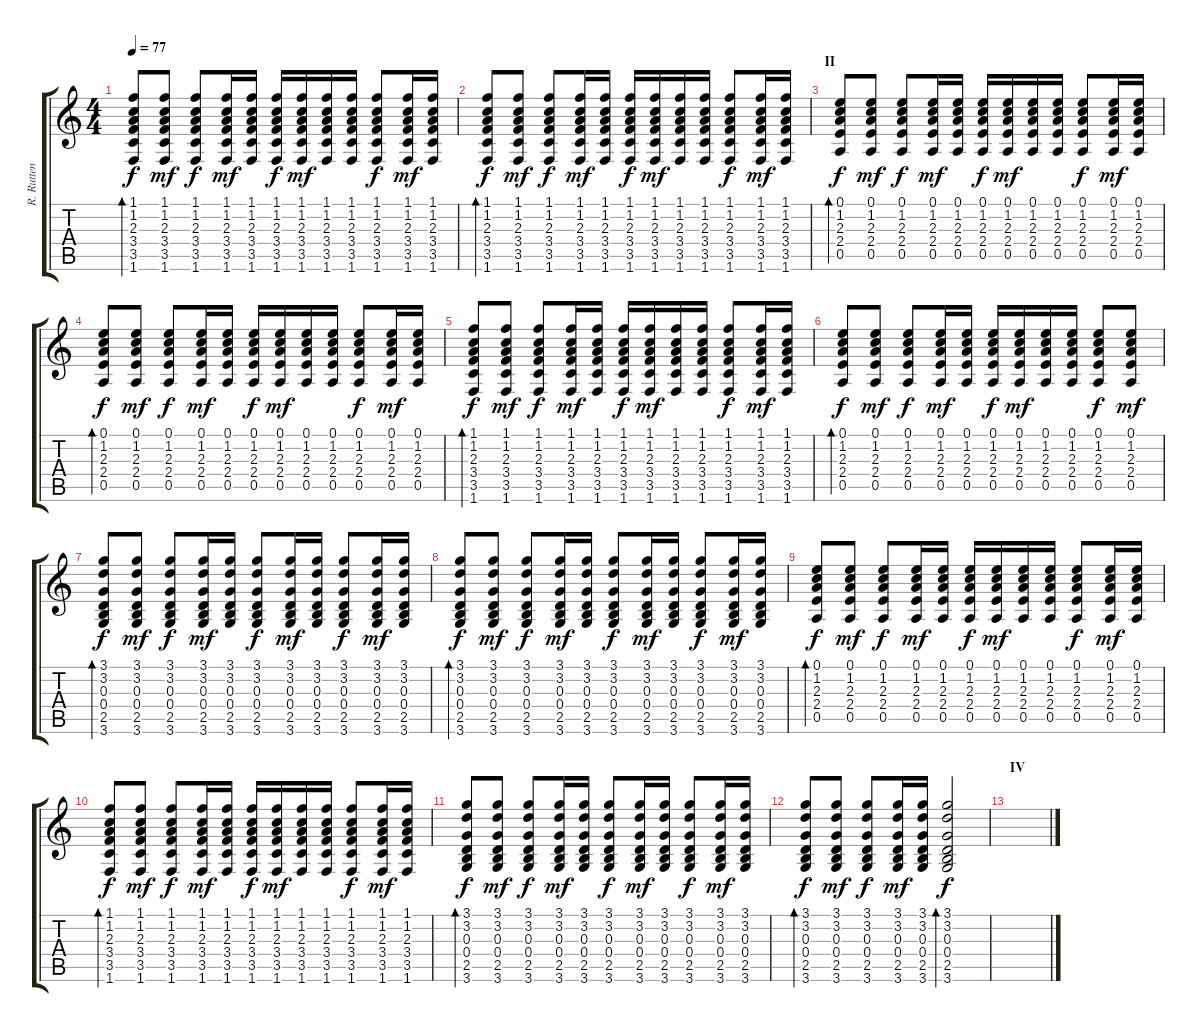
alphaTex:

\track ("R. Rutten" "R. Rutten") {instrument acousticguitarsteel}
\staff {score tabs}
\tuning (E4 B3 G3 D3 A2 E2) {hide}
\ts (4 4)
\tempo 77
\clef g2
\ks c
(1.1 1.2 2.3 3.4 3.5 1.6).8{bd 60 dy f} (1.1 1.2 2.3 3.4 3.5 1.6).8{dy mf} (1.1 1.2 2.3 3.4 3.5 1.6).8{dy f} (1.1 1.2 2.3 3.4 3.5 1.6).16{dy mf} (1.1 1.2 2.3 3.4 3.5 1.6).16 (1.1 1.2 2.3 3.4 3.5 1.6).16{dy f} (1.1 1.2 2.3 3.4 3.5 1.6).16{dy mf} (1.1 1.2 2.3 3.4 3.5 1.6).16 (1.1 1.2 2.3 3.4 3.5 1.6).16 (1.1 1.2 2.3 3.4 3.5 1.6).8{dy f} (1.1 1.2 2.3 3.4 3.5 1.6).16{dy mf} (1.1 1.2 2.3 3.4 3.5 1.6).16 |
(1.1 1.2 2.3 3.4 3.5 1.6).8{bd 60 dy f} (1.1 1.2 2.3 3.4 3.5 1.6).8{dy mf} (1.1 1.2 2.3 3.4 3.5 1.6).8{dy f} (1.1 1.2 2.3 3.4 3.5 1.6).16{dy mf} (1.1 1.2 2.3 3.4 3.5 1.6).16 (1.1 1.2 2.3 3.4 3.5 1.6).16{dy f} (1.1 1.2 2.3 3.4 3.5 1.6).16{dy mf} (1.1 1.2 2.3 3.4 3.5 1.6).16 (1.1 1.2 2.3 3.4 3.5 1.6).16 (1.1 1.2 2.3 3.4 3.5 1.6).8{dy f} (1.1 1.2 2.3 3.4 3.5 1.6).16{dy mf} (1.1 1.2 2.3 3.4 3.5 1.6).16 |
\section ("" "II")
(0.1 1.2 2.3 2.4 0.5).8{bd 60 dy f} (0.1 1.2 2.3 2.4 0.5).8{dy mf} (0.1 1.2 2.3 2.4 0.5).8{dy f} (0.1 1.2 2.3 2.4 0.5).16{dy mf} (0.1 1.2 2.3 2.4 0.5).16 (0.1 1.2 2.3 2.4 0.5).16{dy f} (0.1 1.2 2.3 2.4 0.5).16{dy mf} (0.1 1.2 2.3 2.4 0.5).16 (0.1 1.2 2.3 2.4 0.5).16 (0.1 1.2 2.3 2.4 0.5).8{dy f} (0.1 1.2 2.3 2.4 0.5).16{dy mf} (0.1 1.2 2.3 2.4 0.5).16 |
(0.1 1.2 2.3 2.4 0.5).8{bd 60 dy f} (0.1 1.2 2.3 2.4 0.5).8{dy mf} (0.1 1.2 2.3 2.4 0.5).8{dy f} (0.1 1.2 2.3 2.4 0.5).16{dy mf} (0.1 1.2 2.3 2.4 0.5).16 (0.1 1.2 2.3 2.4 0.5).16{dy f} (0.1 1.2 2.3 2.4 0.5).16{dy mf} (0.1 1.2 2.3 2.4 0.5).16 (0.1 1.2 2.3 2.4 0.5).16 (0.1 1.2 2.3 2.4 0.5).8{dy f} (0.1 1.2 2.3 2.4 0.5).16{dy mf} (0.1 1.2 2.3 2.4 0.5).16 |
(1.1 1.2 2.3 3.4 3.5 1.6).8{bd 60 dy f} (1.1 1.2 2.3 3.4 3.5 1.6).8{dy mf} (1.1 1.2 2.3 3.4 3.5 1.6).8{dy f} (1.1 1.2 2.3 3.4 3.5 1.6).16{dy mf} (1.1 1.2 2.3 3.4 3.5 1.6).16 (1.1 1.2 2.3 3.4 3.5 1.6).16{dy f} (1.1 1.2 2.3 3.4 3.5 1.6).16{dy mf} (1.1 1.2 2.3 3.4 3.5 1.6).16 (1.1 1.2 2.3 3.4 3.5 1.6).16 (1.1 1.2 2.3 3.4 3.5 1.6).8{dy f} (1.1 1.2 2.3 3.4 3.5 1.6).16{dy mf} (1.1 1.2 2.3 3.4 3.5 1.6).16 |
(0.1 1.2 2.3 2.4 0.5).8{bd 60 dy f} (0.1 1.2 2.3 2.4 0.5).8{dy mf} (0.1 1.2 2.3 2.4 0.5).8{dy f} (0.1 1.2 2.3 2.4 0.5).16{dy mf} (0.1 1.2 2.3 2.4 0.5).16 (0.1 1.2 2.3 2.4 0.5).16{dy f} (0.1 1.2 2.3 2.4 0.5).16{dy mf} (0.1 1.2 2.3 2.4 0.5).16 (0.1 1.2 2.3 2.4 0.5).16 (0.1 1.2 2.3 2.4 0.5).8{dy f} (0.1 1.2 2.3 2.4 0.5).8{dy mf} |
(3.1 3.2 0.3 0.4 2.5 3.6).8{bd 60 dy f} (3.1 3.2 0.3 0.4 2.5 3.6).8{dy mf} (3.1 3.2 0.3 0.4 2.5 3.6).8{dy f} (3.1 3.2 0.3 0.4 2.5 3.6).16{dy mf} (3.1 3.2 0.3 0.4 2.5 3.6).16 (3.1 3.2 0.3 0.4 2.5 3.6).8{dy f} (3.1 3.2 0.3 0.4 2.5 3.6).16{dy mf} (3.1 3.2 0.3 0.4 2.5 3.6).16 (3.1 3.2 0.3 0.4 2.5 3.6).8{dy f} (3.1 3.2 0.3 0.4 2.5 3.6).16{dy mf} (3.1 3.2 0.3 0.4 2.5 3.6).16 |
(3.1 3.2 0.3 0.4 2.5 3.6).8{bd 60 dy f} (3.1 3.2 0.3 0.4 2.5 3.6).8{dy mf} (3.1 3.2 0.3 0.4 2.5 3.6).8{dy f} (3.1 3.2 0.3 0.4 2.5 3.6).16{dy mf} (3.1 3.2 0.3 0.4 2.5 3.6).16 (3.1 3.2 0.3 0.4 2.5 3.6).8{dy f} (3.1 3.2 0.3 0.4 2.5 3.6).16{dy mf} (3.1 3.2 0.3 0.4 2.5 3.6).16 (3.1 3.2 0.3 0.4 2.5 3.6).8{dy f} (3.1 3.2 0.3 0.4 2.5 3.6).16{dy mf} (3.1 3.2 0.3 0.4 2.5 3.6).16 |
(0.1 1.2 2.3 2.4 0.5).8{bd 60 dy f} (0.1 1.2 2.3 2.4 0.5).8{dy mf} (0.1 1.2 2.3 2.4 0.5).8{dy f} (0.1 1.2 2.3 2.4 0.5).16{dy mf} (0.1 1.2 2.3 2.4 0.5).16 (0.1 1.2 2.3 2.4 0.5).16{dy f} (0.1 1.2 2.3 2.4 0.5).16{dy mf} (0.1 1.2 2.3 2.4 0.5).16 (0.1 1.2 2.3 2.4 0.5).16 (0.1 1.2 2.3 2.4 0.5).8{dy f} (0.1 1.2 2.3 2.4 0.5).16{dy mf} (0.1 1.2 2.3 2.4 0.5).16 |
(1.1 1.2 2.3 3.4 3.5 1.6).8{bd 60 dy f} (1.1 1.2 2.3 3.4 3.5 1.6).8{dy mf} (1.1 1.2 2.3 3.4 3.5 1.6).8{dy f} (1.1 1.2 2.3 3.4 3.5 1.6).16{dy mf} (1.1 1.2 2.3 3.4 3.5 1.6).16 (1.1 1.2 2.3 3.4 3.5 1.6).16{dy f} (1.1 1.2 2.3 3.4 3.5 1.6).16{dy mf} (1.1 1.2 2.3 3.4 3.5 1.6).16 (1.1 1.2 2.3 3.4 3.5 1.6).16 (1.1 1.2 2.3 3.4 3.5 1.6).8{dy f} (1.1 1.2 2.3 3.4 3.5 1.6).16{dy mf} (1.1 1.2 2.3 3.4 3.5 1.6).16 |
(3.1 3.2 0.3 0.4 2.5 3.6).8{bd 60 dy f} (3.1 3.2 0.3 0.4 2.5 3.6).8{dy mf} (3.1 3.2 0.3 0.4 2.5 3.6).8{dy f} (3.1 3.2 0.3 0.4 2.5 3.6).16{dy mf} (3.1 3.2 0.3 0.4 2.5 3.6).16 (3.1 3.2 0.3 0.4 2.5 3.6).8{dy f} (3.1 3.2 0.3 0.4 2.5 3.6).16{dy mf} (3.1 3.2 0.3 0.4 2.5 3.6).16 (3.1 3.2 0.3 0.4 2.5 3.6).8{dy f} (3.1 3.2 0.3 0.4 2.5 3.6).16{dy mf} (3.1 3.2 0.3 0.4 2.5 3.6).16 |
(3.1 3.2 0.3 0.4 2.5 3.6).8{bd 60 dy f} (3.1 3.2 0.3 0.4 2.5 3.6).8{dy mf} (3.1 3.2 0.3 0.4 2.5 3.6).8{dy f} (3.1 3.2 0.3 0.4 2.5 3.6).16{dy mf} (3.1 3.2 0.3 0.4 2.5 3.6).16 (3.1 3.2 0.3 0.4 2.5 3.6).2{bd 60 dy f} |
\section ("" "IV")
